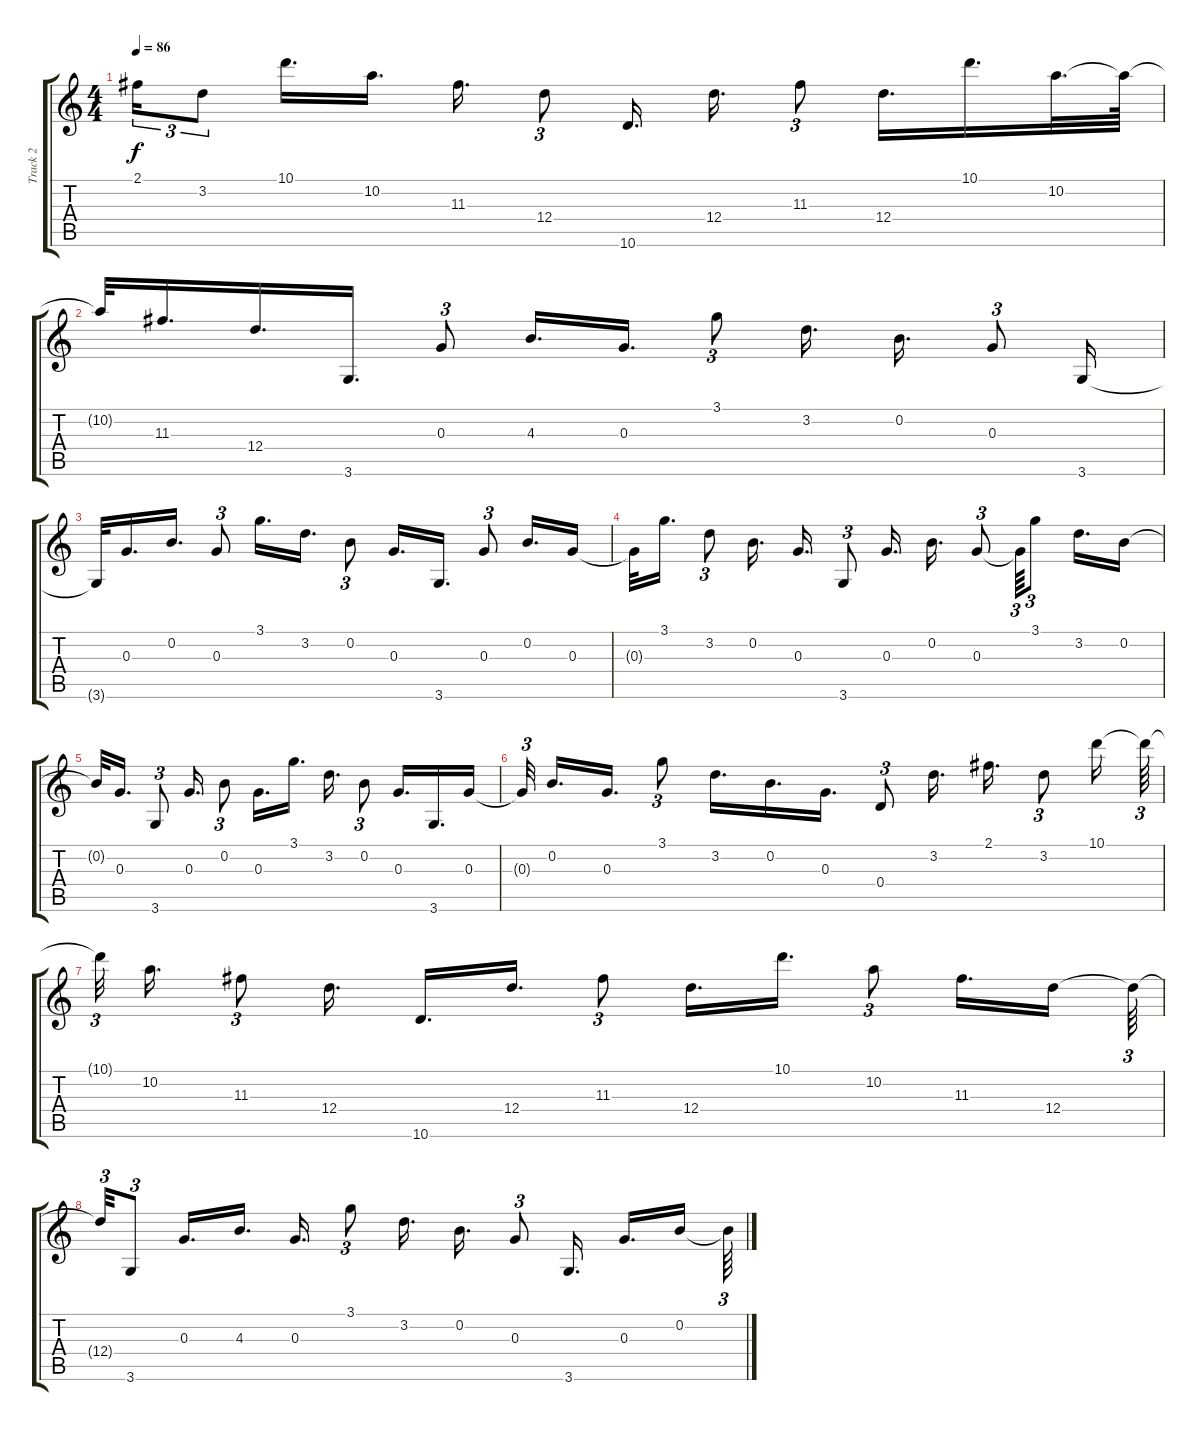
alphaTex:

\track ("Track 2" "Track 2") {instrument acousticguitarsteel}
\staff {score tabs}
\tuning (E4 B3 G3 D3 A2 E2) {hide}
\ts (4 4)
\tempo 86
\clef g2
\ks c
2.1{t}.16{tu (3 2) dy f} 3.2.8{tu (3 2)} 10.1.16{d} 10.2.16{d} 11.3.16{d} 12.4.8{tu (3 2)} 10.6.16{d} 12.4.16{d} 11.3.8{tu (3 2)} 12.4.16{d} 10.1.16{d} 10.2.32{d} 10.2{t}.64 |
10.2{t}.32 11.3.16{d} 12.4.16{d} 3.6.16{d} 0.3.8{tu (3 2)} 4.3.16{d} 0.3.16{d} 3.1.8{tu (3 2)} 3.2.16{d} 0.2.16{d} 0.3.8{tu (3 2)} 3.6.16 |
3.6{t}.32 0.3.16{d} 0.2.16{d} 0.3.8{tu (3 2)} 3.1.16{d} 3.2.16{d} 0.2.8{tu (3 2)} 0.3.16{d} 3.6.16{d} 0.3.8{tu (3 2)} 0.2.16{d} 0.3.16 |
0.3{t}.32 3.1.16{d} 3.2.8{tu (3 2)} 0.2.16{d} 0.3.16{d} 3.6.8{tu (3 2)} 0.3.16{d} 0.2.16{d} 0.3.8{tu (3 2)} 0.3{t}.64{tu (3 2)} 3.1.8{tu (3 2)} 3.2.16{d} 0.2.16 |
0.2{t}.32 0.3.16{d} 3.6.8{tu (3 2)} 0.3.16{d} 0.2.8{tu (3 2)} 0.3.16{d} 3.1.16{d} 3.2.16{d} 0.2.8{tu (3 2)} 0.3.16{d} 3.6.16{d} 0.3.16 |
0.3{t}.32{tu (3 2)} 0.2.16{d} 0.3.16{d} 3.1.8{tu (3 2)} 3.2.16{d} 0.2.16{d} 0.3.16{d} 0.4.8{tu (3 2)} 3.2.16{d} 2.1.16{d} 3.2.8{tu (3 2)} 10.1.16 10.1{t}.64{tu (3 2)} |
10.1{t}.32{tu (3 2)} 10.2.16{d} 11.3.8{tu (3 2)} 12.4.16{d} 10.6.16{d} 12.4.16{d} 11.3.8{tu (3 2)} 12.4.16{d} 10.1.16{d} 10.2.8{tu (3 2)} 11.3.16{d} 12.4.16 12.4{t}.64{tu (3 2)} |
12.4{t}.32{tu (3 2)} 3.6.8{tu (3 2)} 0.3.16{d} 4.3.16{d} 0.3.16{d} 3.1.8{tu (3 2)} 3.2.16{d} 0.2.16{d} 0.3.8{tu (3 2)} 3.6.16{d} 0.3.16{d} 0.2.16 0.2{t}.64{tu (3 2)}
